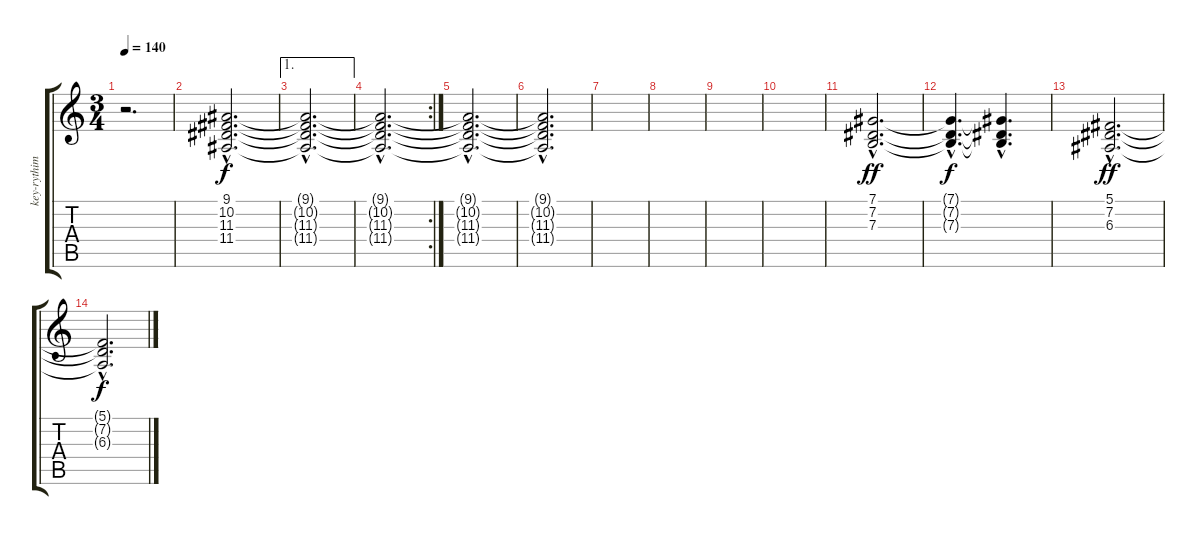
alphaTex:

\track ("key-rythim" "key-rythim") {instrument acousticgrandpiano}
\staff {score tabs}
\tuning (Db4 Ab3 E3 B2 Gb2 Db2) {hide}
\ts (3 4)
\tempo 140
\clef g2
\ks c
r.2{d dy f volume 3} |
(9.1{hac} 10.2{hac} 11.3{hac} 11.4{hac}).2{d volume 9 instrument stringensemble2} |
\ae 1
(9.1{hac t} 10.2{hac t} 11.3{hac t} 11.4{hac t}).2{d volume 13} |
\rc 2
(9.1{hac t} 10.2{hac t} 11.3{hac t} 11.4{hac t}).2{d volume 13} |
(9.1{hac t} 10.2{hac t} 11.3{hac t} 11.4{hac t}).2{d volume 13} |
(9.1{hac t} 10.2{hac t} 11.3{hac t} 11.4{hac t}).2{d volume 13} |
|
|
|
|
(7.1{hac} 7.2{hac} 7.3{hac}).2{d dy ff volume 7} |
(7.1{hac t} 7.2{hac t} 7.3{hac t}).4{d dy f volume 9 instrument stringensemble2} (7.1{hac t} 7.2{hac t} 7.3{hac t}).4{d} |
(5.1{hac} 7.2{hac} 6.3{hac}).2{d dy ff volume 13} |
(5.1{hac t} 7.2{hac t} 6.3{hac t}).2{d dy f volume 13}
